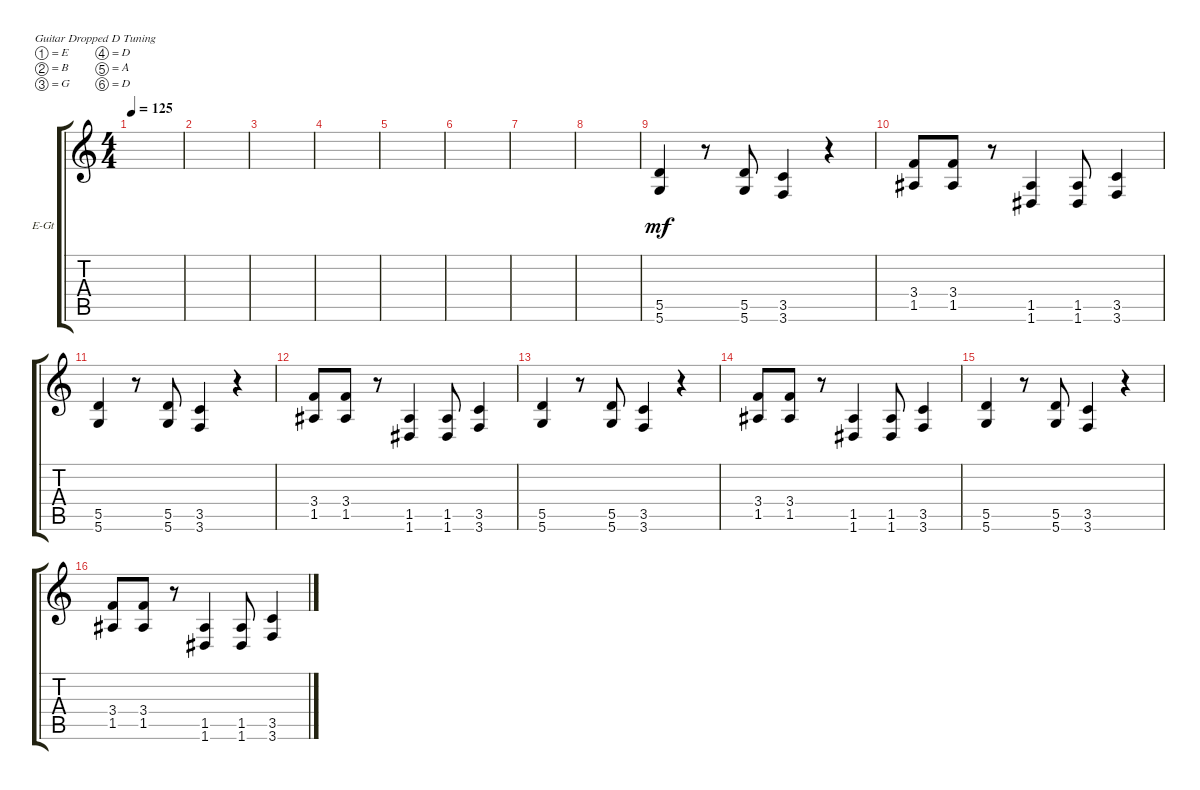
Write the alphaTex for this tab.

\bracketExtendMode groupsimilarinstruments
\firstSystemTrackNameOrientation horizontal
\otherSystemsTrackNameOrientation horizontal
\track ("Rhythm Guitar" "E-Gt") {instrument distortionguitar}
\staff {score tabs}
\tuning (E4 B3 G3 D3 A2 D2)
\ts (4 4)
\tempo 125
\clef g2
\ks c
|
|
|
|
|
|
|
|
(5.6 5.5).4{dy mf} r.8 (5.5 5.6).8 (3.6 3.5).4 r.4 |
(3.4 1.5).8 (3.4 1.5).8 r.8 (1.6 1.5).4 (1.5 1.6).8 (3.6 3.5).4 |
(5.6 5.5).4 r.8 (5.5 5.6).8 (3.6 3.5).4 r.4 |
(3.4 1.5).8 (3.4 1.5).8 r.8 (1.6 1.5).4 (1.5 1.6).8 (3.6 3.5).4 |
(5.6 5.5).4 r.8 (5.5 5.6).8 (3.6 3.5).4 r.4 |
(3.4 1.5).8 (3.4 1.5).8 r.8 (1.6 1.5).4 (1.5 1.6).8 (3.6 3.5).4 |
(5.6 5.5).4 r.8 (5.5 5.6).8 (3.6 3.5).4 r.4 |
(3.4 1.5).8 (3.4 1.5).8 r.8 (1.6 1.5).4 (1.5 1.6).8 (3.6 3.5).4
